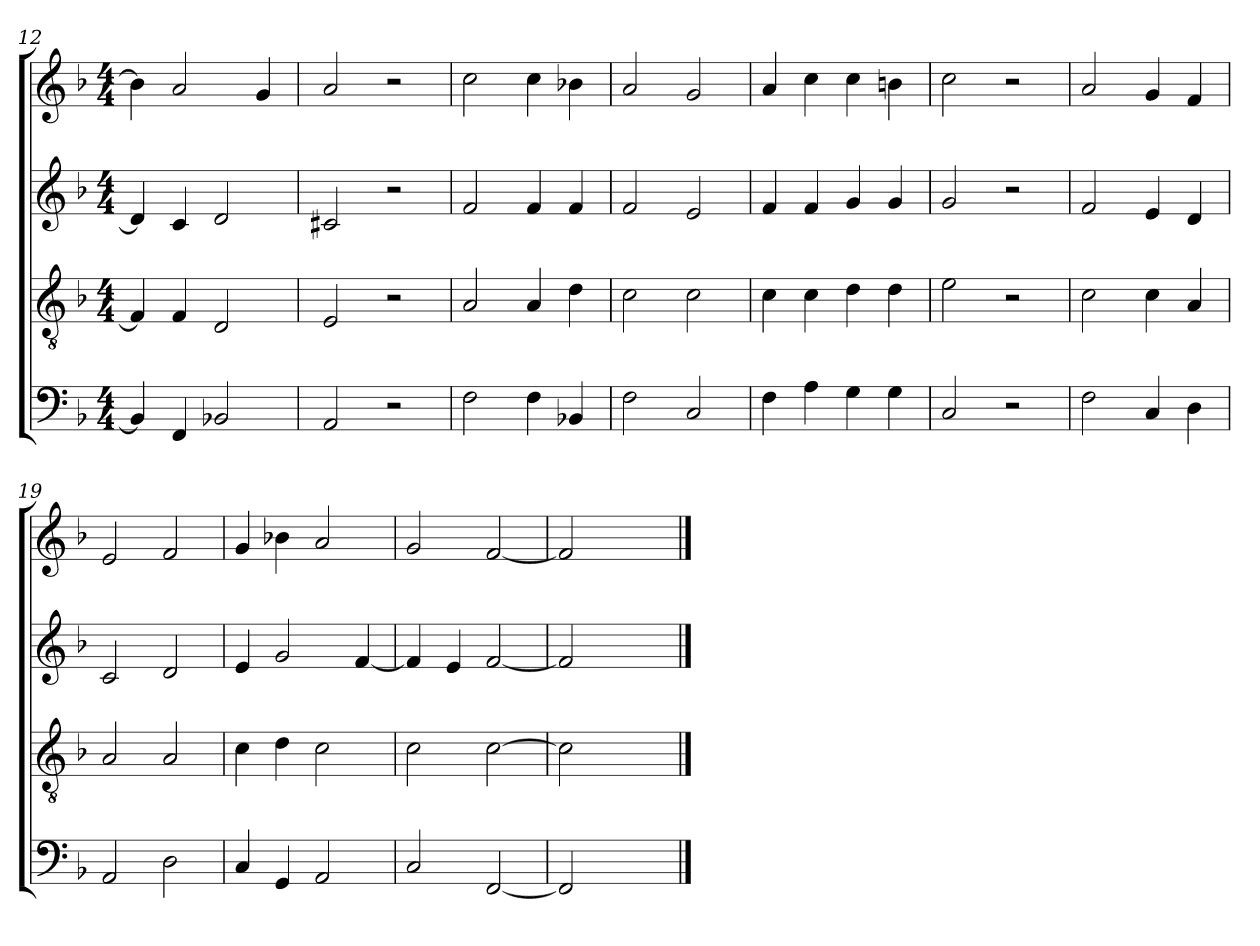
**kern	**kern	**kern	**kern
*part4	*part3	*part2	*part1
*staff4	*staff3	*staff2	*staff1
*clefF4	*clefGv2	*clefG2	*clefG2
*k[b-]	*k[b-]	*k[b-]	*k[b-]
*M4/4	*M4/4	*M4/4	*M4/4
=12	=12	=12	=12
4BB-]	4F]	4d]	4b-]
4FF	4F	4c	2a
2BB-X	2D	2d	.
.	.	.	4g
=13	=13	=13	=13
2AA	2E	2c#X	2a
2r	2r	2r	2r
=14	=14	=14	=14
2F	2A	2f	2cc
4F	4A	4f	4cc
4BB-X	4d	4f	4b-X
=15	=15	=15	=15
2F	2c	2f	2a
2C	2c	2e	2g
=16	=16	=16	=16
4F	4c	4f	4a
4A	4c	4f	4cc
4G	4d	4g	4cc
4G	4d	4g	4bn
=17	=17	=17	=17
2C	2e	2g	2cc
2r	2r	2r	2r
=18	=18	=18	=18
2F	2c	2f	2a
4C	4c	4e	4g
4D	4A	4d	4f
=19	=19	=19	=19
2AA	2A	2c	2e
2D	2A	2d	2f
=20	=20	=20	=20
4C	4c	4e	4g
4GG	4d	2g	4b-X
2AA	2c	.	2a
.	.	[4f	.
=21	=21	=21	=21
2C	2c	4f]	2g
.	.	4e	.
[2FF	[2c	[2f	[2f
=22	=22	=22	=22
2FF]	2c]	2f]	2f]
2ryy	2ryy	2ryy	2ryy
==	==	==	==
*-	*-	*-	*-
